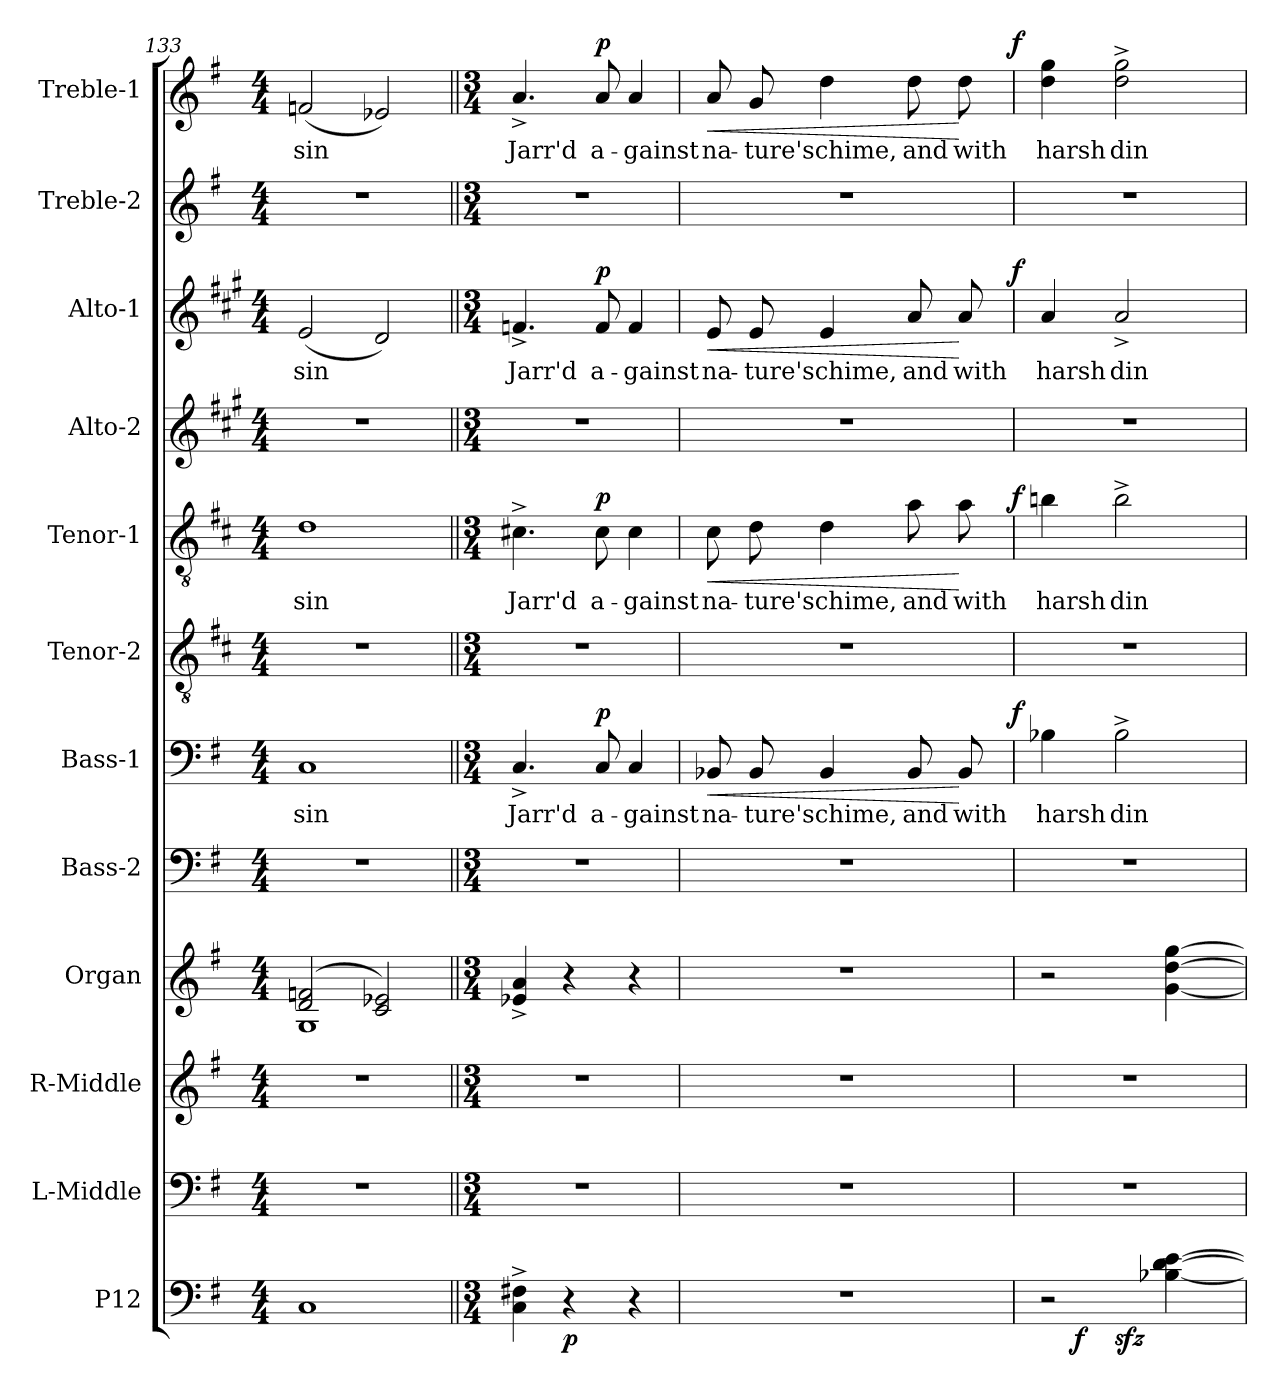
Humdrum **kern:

**kern	**dynam	**kern	**kern	**kern	**kern	**kern	**text	**dynam	**kern	**kern	**text	**dynam	**kern	**kern	**text	**dynam	**kern	**kern	**text	**dynam
*part12	*part12	*part11	*part10	*part9	*part8	*part7	*part7	*part7	*part6	*part5	*part5	*part5	*part4	*part3	*part3	*part3	*part2	*part1	*part1	*part1
*staff12	*staff12	*staff11	*staff10	*staff9	*staff8	*staff7	*staff7	*staff7	*staff6	*staff5	*staff5	*staff5	*staff4	*staff3	*staff3	*staff3	*staff2	*staff1	*staff1	*staff1
*I"P12	*	*I"L-Middle	*I"R-Middle	*I"Organ	*I"Bass-2	*I"Bass-1	*	*	*I"Tenor-2	*I"Tenor-1	*	*	*I"Alto-2	*I"Alto-1	*	*	*I"Treble-2	*I"Treble-1	*	*
*	*	*I'L-M	*	*I'Organ	*I'B2:	*I'B1:	*	*	*I'T2:	*I'T1:	*	*	*I'A2:	*I'A1:	*	*	*	*	*	*
*clefF4	*	*clefF4	*clefG2	*clefG2	*clefF4	*clefF4	*	*	*clefGv2	*clefGv2	*	*	*clefG2	*clefG2	*	*	*clefG2	*clefG2	*	*
*	*	*	*	*	*	*	*	*	*ITrd4c7	*ITrd4c7	*	*	*ITrd1c2	*ITrd1c2	*	*	*ITrd-7c-12	*ITrd-7c-12	*	*
*k[f#]	*	*k[f#]	*k[f#]	*k[f#]	*k[f#]	*k[f#]	*	*	*k[f#]	*k[f#]	*	*	*k[f#]	*k[f#]	*	*	*k[f#]	*k[f#]	*	*
*G:	*	*G:	*G:	*G:	*G:	*G:	*	*	*G:	*G:	*	*	*G:	*G:	*	*	*G:	*G:	*	*
*M4/4	*	*M4/4	*M4/4	*M4/4	*M4/4	*M4/4	*	*	*M4/4	*M4/4	*	*	*M4/4	*M4/4	*	*	*M4/4	*M4/4	*	*
=133	=133	=133	=133	=133	=133	=133	=133	=133	=133	=133	=133	=133	=133	=133	=133	=133	=133	=133	=133	=133
*	*	*	*	*^	*	*	*	*	*	*	*	*	*	*	*	*	*	*	*	*
!	!	!	!	!	!	!	!	!LO:LY:b:color=#000000	!	!	!	!	!	!	!	!	!	!	!	!	!
!	!	!	!	!	!	!	!	!	!	!	!	!LO:LY:b:color=#000000	!	!	!	!	!	!	!	!	!
!	!	!	!	!	!	!	!	!	!	!	!	!	!	!	!	!LO:LY:b:color=#000000	!	!	!	!	!
!	!	!	!	!	!	!	!	!	!	!	!	!	!	!	!	!	!	!	!	!LO:LY:b:color=#000000	!
1Ci	.	1r	1r	(2di/ 2fni	1Gi	1r	1Ci	sin	.	1r	1Gi	sin	.	1r	(2di/	sin	.	1r	(2ffni/	sin	.
.	.	.	.	2ci/ 2e-Xi)	.	.	.	.	.	.	.	.	.	.	2ci/)	.	.	.	2ee-Xi/)	.	.
*	*	*	*	*v	*v	*	*	*	*	*	*	*	*	*	*	*	*	*	*	*	*
=134||	=134||	=134||	=134||	=134||	=134||	=134||	=134||	=134||	=134||	=134||	=134||	=134||	=134||	=134||	=134||	=134||	=134||	=134||	=134||	=134||
*M3/4	*	*M3/4	*M3/4	*M3/4	*M3/4	*M3/4	*	*	*M3/4	*M3/4	*	*	*M3/4	*M3/4	*	*	*M3/4	*M3/4	*	*
!	!	!LO:N:vis=1	!LO:N:vis=1	!	!LO:N:vis=1	!	!	!	!	!	!	!	!	!	!	!	!	!	!	!
!	!	!	!	!	!	!	!LO:LY:b:color=#000000	!	!LO:N:vis=1	!	!	!	!	!	!	!	!	!	!	!
!	!	!	!	!	!	!	!	!	!	!	!LO:LY:b:color=#000000	!	!LO:N:vis=1	!	!	!	!	!	!	!
!	!	!	!	!	!	!	!	!	!	!	!	!	!	!	!LO:LY:b:color=#000000	!	!LO:N:vis=1	!	!	!
!	!	!	!	!	!	!	!	!	!	!	!	!	!	!	!	!	!	!	!LO:LY:b:color=#000000	!
4Ci\^ 4F#Xi^	.	2.r	2.r	4e-Xi/^ 4ai^	2.r	4.C^i/	Jarr'd	.	2.r	4.F#X^i\	Jarr'd	.	2.r	4.e-X^i/	Jarr'd	.	2.r	4.aa^i/	Jarr'd	.
4r	p	.	.	4r	.	.	.	.	.	.	.	.	.	.	.	.	.	.	.	.
!	!	!	!	!	!	!	!LO:LY:b:color=#000000	!	!	!	!	!	!	!	!	!	!	!	!	!
!	!	!	!	!	!	!	!	!	!	!	!LO:LY:b:color=#000000	!	!	!	!	!	!	!	!	!
!	!	!	!	!	!	!	!	!	!	!	!	!	!	!	!LO:LY:b:color=#000000	!	!	!	!	!
!	!	!	!	!	!	!	!	!	!	!	!	!	!	!	!	!	!	!	!LO:LY:b:color=#000000	!
.	.	.	.	.	.	8Ci/	a-	p	.	8F#i\	a-	p	.	8e-i/	a-	p	.	8aai/	a-	p
!	!	!	!	!	!	!	!LO:LY:b:color=#000000	!	!	!	!	!	!	!	!	!	!	!	!	!
!	!	!	!	!	!	!	!	!	!	!	!LO:LY:b:color=#000000	!	!	!	!	!	!	!	!	!
!	!	!	!	!	!	!	!	!	!	!	!	!	!	!	!LO:LY:b:color=#000000	!	!	!	!	!
!	!	!	!	!	!	!	!	!	!	!	!	!	!	!	!	!	!	!	!LO:LY:b:color=#000000	!
4r	.	.	.	4r	.	4Ci/	-gainst	.	.	4F#i\	-gainst	.	.	4e-i/	-gainst	.	.	4aai/	-gainst	.
=135	=135	=135	=135	=135	=135	=135	=135	=135	=135	=135	=135	=135	=135	=135	=135	=135	=135	=135	=135	=135
!LO:N:vis=1	!	!LO:N:vis=1	!LO:N:vis=1	!LO:N:vis=1	!LO:N:vis=1	!	!	!	!	!	!	!	!	!	!	!	!	!	!	!
!	!	!	!	!	!	!	!LO:LY:b:color=#000000	!LO:HP:b	!LO:N:vis=1	!	!	!	!	!	!	!	!	!	!	!
!	!	!	!	!	!	!	!	!	!	!	!LO:LY:b:color=#000000	!LO:HP:b	!LO:N:vis=1	!	!	!	!	!	!	!
!	!	!	!	!	!	!	!	!	!	!	!	!	!	!	!LO:LY:b:color=#000000	!LO:HP:b	!LO:N:vis=1	!	!	!
!	!	!	!	!	!	!	!	!	!	!	!	!	!	!	!	!	!	!	!LO:LY:b:color=#000000	!LO:HP:b
*	*	*	*	*	*	*^	*	*	*	*^	*	*	*	*^	*	*	*	*^	*	*
2.r	.	2.r	2.r	2.r	2.r	8BB-Xi/	2ryy	na-	<	2.r	8F#i\	2ryy	na-	<	2.r	8di/	2ryy	na-	<	2.r	8aai/	2ryy	na-	<
!	!	!	!	!	!	!	!	!LO:LY:b:color=#000000	!	!	!	!	!	!	!	!	!	!	!	!	!	!	!	!
!	!	!	!	!	!	!	!	!	!	!	!	!	!LO:LY:b:color=#000000	!	!	!	!	!	!	!	!	!	!	!
!	!	!	!	!	!	!	!	!	!	!	!	!	!	!	!	!	!	!LO:LY:b:color=#000000	!	!	!	!	!	!
!	!	!	!	!	!	!	!	!	!	!	!	!	!	!	!	!	!	!	!	!	!	!	!LO:LY:b:color=#000000	!
.	.	.	.	.	.	8BB-i/	.	-ture's	.	.	8Gi\	.	-ture's	.	.	8di/	.	-ture's	.	.	8ggi/	.	-ture's	.
!	!	!	!	!	!	!	!	!LO:LY:b:color=#000000	!	!	!	!	!	!	!	!	!	!	!	!	!	!	!	!
!	!	!	!	!	!	!	!	!	!	!	!	!	!LO:LY:b:color=#000000	!	!	!	!	!	!	!	!	!	!	!
!	!	!	!	!	!	!	!	!	!	!	!	!	!	!	!	!	!	!LO:LY:b:color=#000000	!	!	!	!	!	!
!	!	!	!	!	!	!	!	!	!	!	!	!	!	!	!	!	!	!	!	!	!	!	!LO:LY:b:color=#000000	!
.	.	.	.	.	.	4BB-i/	.	chime,	.	.	4Gi\	.	chime,	.	.	4di/	.	chime,	.	.	4dddi\	.	chime,	.
!	!	!	!	!	!	!	!	!LO:LY:b:color=#000000	!	!	!	!	!	!	!	!	!	!	!	!	!	!	!	!
!	!	!	!	!	!	!	!	!	!	!	!	!	!LO:LY:b:color=#000000	!	!	!	!	!	!	!	!	!	!	!
!	!	!	!	!	!	!	!	!	!	!	!	!	!	!	!	!	!	!LO:LY:b:color=#000000	!	!	!	!	!	!
!	!	!	!	!	!	!	!	!	!	!	!	!	!	!	!	!	!	!	!	!	!	!	!LO:LY:b:color=#000000	!
.	.	.	.	.	.	8BB-i/	8ryy	and	.	.	8di\	8ryy	and	.	.	8gi/	8ryy	and	.	.	8dddi\	8ryy	and	.
!	!	!	!	!	!	!	!	!LO:LY:b:color=#000000	!	!	!	!	!	!	!	!	!	!	!	!	!	!	!	!
!	!	!	!	!	!	!	!	!	!	!	!	!	!LO:LY:b:color=#000000	!	!	!	!	!	!	!	!	!	!	!
!	!	!	!	!	!	!	!	!	!	!	!	!	!	!	!	!	!	!LO:LY:b:color=#000000	!	!	!	!	!	!
!	!	!	!	!	!	!	!	!	!	!	!	!	!	!	!	!	!	!	!	!	!	!	!LO:LY:b:color=#000000	!
.	.	.	.	.	.	8BB-i/	16ryy	with	[	.	8di\	16ryy	with	[	.	8gi/	16ryy	with	[	.	8dddi\	16ryy	with	[
.	.	.	.	.	.	.	32ryy	.	.	.	.	32ryy	.	.	.	.	32ryy	.	.	.	.	32ryy	.	.
.	.	.	.	.	.	.	64ryy	.	.	.	.	64ryy	.	.	.	.	64ryy	.	.	.	.	64ryy	.	.
.	.	.	.	.	.	.	128...ryy	.	.	.	.	128...ryy	.	.	.	.	128...ryy	.	.	.	.	128...ryy	.	.
.	.	.	.	.	.	.	1024ryy	.	f	.	.	1024ryy	.	f	.	.	1024ryy	.	f	.	.	1024ryy	.	f
=136	=136	=136	=136	=136	=136	=136	=136	=136	=136	=136	=136	=136	=136	=136	=136	=136	=136	=136	=136	=136	=136	=136	=136	=136
!	!	!LO:N:vis=1	!LO:N:vis=1	!	!LO:N:vis=1	!	!	!	!	!	!	!	!	!	!	!	!	!	!	!	!	!	!	!
*	*	*	*	*	*	*v	*v	*	*	*	*v	*v	*	*	*	*v	*v	*	*	*	*v	*v	*	*
*	*	*	*	*	*	*^	*	*	*	*^	*	*	*	*^	*	*	*	*^	*	*
!	!	!	!	!	!	!	!	!LO:LY:b:color=#000000	!	!LO:N:vis=1	!	!	!	!	!	!	!	!	!	!	!	!	!	!
*	*	*	*	*	*	*v	*v	*	*	*	*v	*v	*	*	*	*v	*v	*	*	*	*v	*v	*	*
*	*	*	*	*	*	*^	*	*	*	*^	*	*	*	*^	*	*	*	*^	*	*
!	!	!	!	!	!	!	!	!	!	!	!	!	!LO:LY:b:color=#000000	!	!LO:N:vis=1	!	!	!	!	!	!	!	!	!
*	*	*	*	*	*	*v	*v	*	*	*	*v	*v	*	*	*	*v	*v	*	*	*	*v	*v	*	*
*	*	*	*	*	*	*^	*	*	*	*^	*	*	*	*^	*	*	*	*^	*	*
!	!	!	!	!	!	!	!	!	!	!	!	!	!	!	!	!	!	!LO:LY:b:color=#000000	!	!LO:N:vis=1	!	!	!	!
*	*	*	*	*	*	*v	*v	*	*	*	*v	*v	*	*	*	*v	*v	*	*	*	*v	*v	*	*
*	*	*	*	*	*	*^	*	*	*	*^	*	*	*	*^	*	*	*	*^	*	*
!	!	!	!	!	!	!	!	!	!	!	!	!	!	!	!	!	!	!	!	!	!	!	!LO:LY:b:color=#000000	!
*^	*	*	*	*	*	*	*	*	*	*	*	*	*	*	*	*	*	*	*	*	*	*	*	*
*	*^	*	*	*	*	*	*v	*v	*	*	*	*v	*v	*	*	*	*v	*v	*	*	*	*v	*v	*	*
2r	16ryy	4ryy	.	2.r	2.r	2r	2.r	4B-Xi\	harsh	.	2.r	4eni\	harsh	.	2.r	4gi/	harsh	.	2.r	4dddi\ 4gggi	harsh	.
.	64ryy	.	.	.	.	.	.	.	.	.	.	.	.	.	.	.	.	.	.	.	.	.
.	512ryy	.	.	.	.	.	.	.	.	.	.	.	.	.	.	.	.	.	.	.	.	.
.	2ryy	.	f	.	.	.	.	.	.	.	.	.	.	.	.	.	.	.	.	.	.	.
!	!	!	!	!	!	!	!	!	!LO:LY:b:color=#000000	!	!	!	!	!	!	!	!	!	!	!	!	!
!	!	!	!	!	!	!	!	!	!	!	!	!	!LO:LY:b:color=#000000	!	!	!	!	!	!	!	!	!
!	!	!	!	!	!	!	!	!	!	!	!	!	!	!	!	!	!LO:LY:b:color=#000000	!	!	!	!	!
!	!	!	!	!	!	!	!	!	!	!	!	!	!	!	!	!	!	!	!	!	!LO:LY:b:color=#000000	!
.	.	2ryy	sfz	.	.	.	.	2B-^i\	din	.	.	2e^i\	din	.	.	2g^i/	din	.	.	2dddi\^ 2gggi^	din	.
[4B-Xi\ [4di [4ei	.	.	.	.	.	[4gi\ [4ddi [4ggi	.	.	.	.	.	.	.	.	.	.	.	.	.	.	.	.
.	8ryy	.	.	.	.	.	.	.	.	.	.	.	.	.	.	.	.	.	.	.	.	.
.	32ryy	.	.	.	.	.	.	.	.	.	.	.	.	.	.	.	.	.	.	.	.	.
.	128..ryy	.	.	.	.	.	.	.	.	.	.	.	.	.	.	.	.	.	.	.	.	.
*v	*v	*v	*	*	*	*	*	*	*	*	*	*	*	*	*	*	*	*	*	*	*	*
=	=	=	=	=	=	=	=	=	=	=	=	=	=	=	=	=	=	=	=	=
*-	*-	*-	*-	*-	*-	*-	*-	*-	*-	*-	*-	*-	*-	*-	*-	*-	*-	*-	*-	*-
